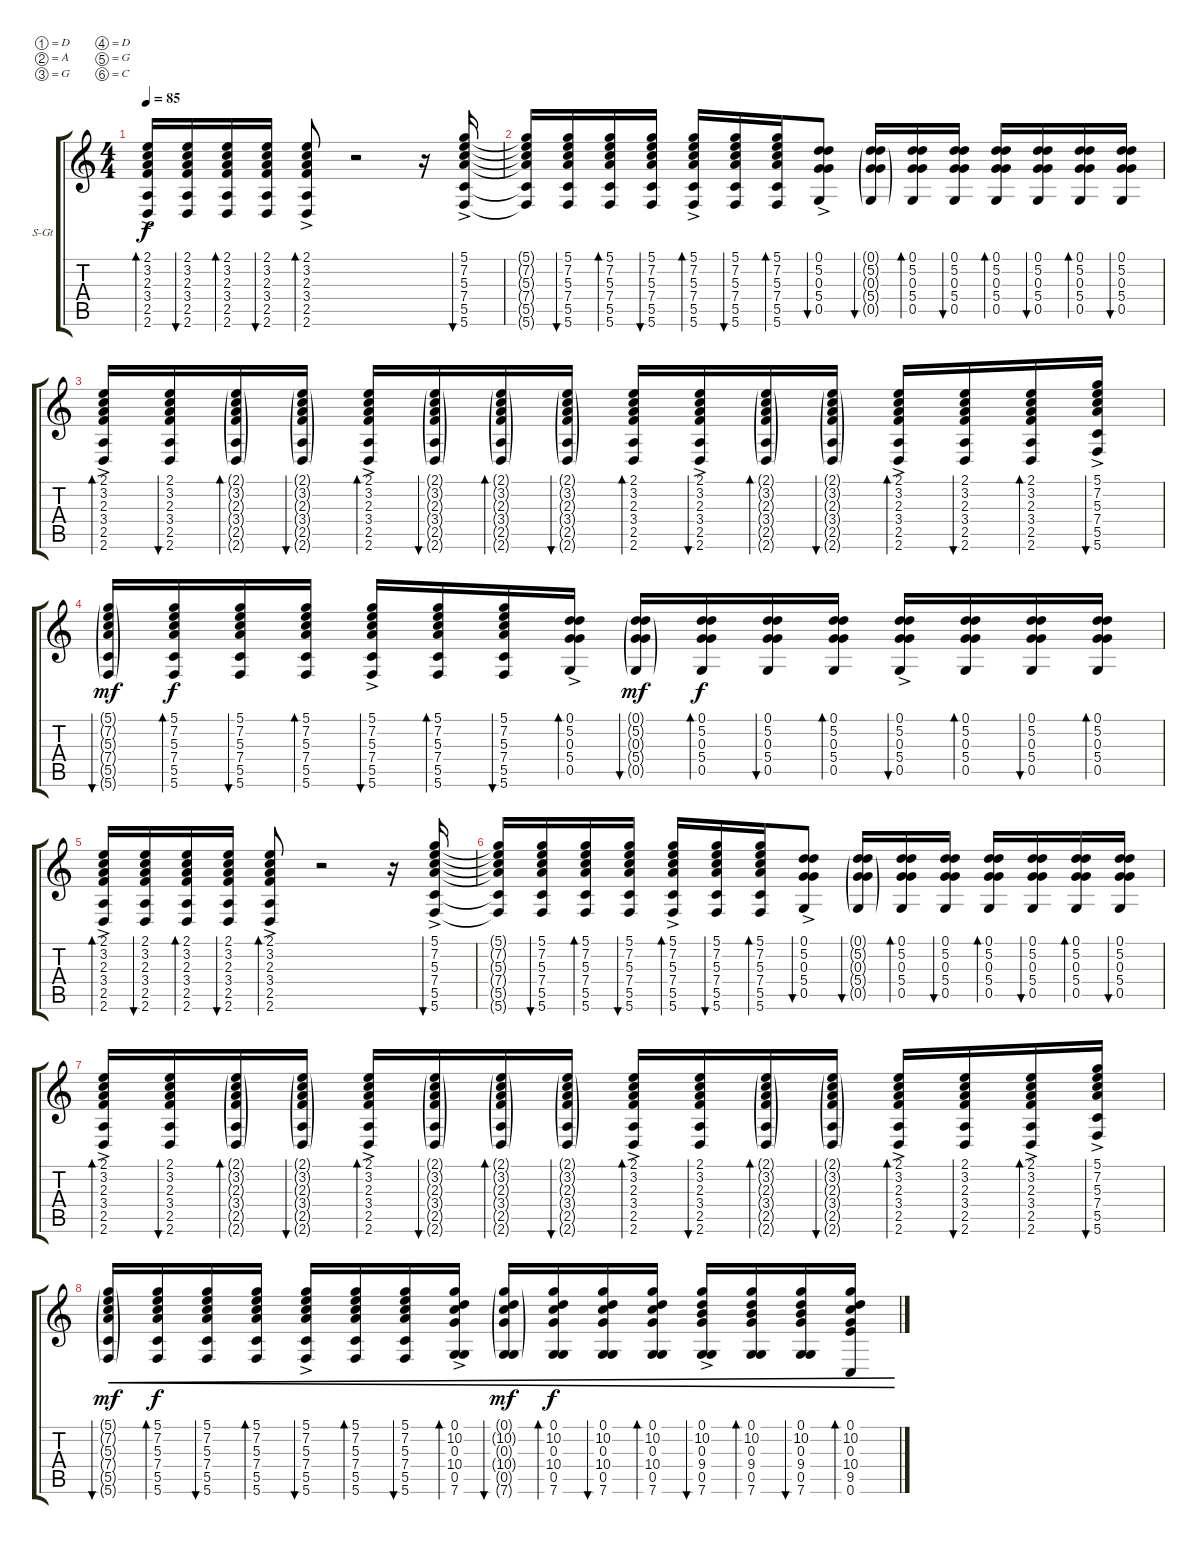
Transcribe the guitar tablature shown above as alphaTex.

\bracketExtendMode groupsimilarinstruments
\firstSystemTrackNameOrientation horizontal
\otherSystemsTrackNameOrientation horizontal
\track ("Piste 1" "S-Gt") {instrument acousticguitarsteel}
\staff {score tabs}
\tuning (D4 A3 G3 D3 G2 C2)
\ts (4 4)
\tempo 85
\clef g2
\ks c
(2.1{ac} 3.2{ac} 2.3{ac} 3.4{ac} 2.5{ac} 2.6{ac}).16{bd 30 dy f} (2.1 3.2 2.3 3.4 2.5 2.6).16{bu 30} (2.1 3.2 2.3 3.4 2.5 2.6).16{bd 30} (2.1 3.2 2.3 3.4 2.5 2.6).16{bu 30} (2.1{ac} 3.2{ac} 2.3{ac} 3.4{ac} 2.5{ac} 2.6{ac}).8{bd 30} r.2 r.16 (5.1{ac} 7.2{ac} 5.3{ac} 7.4{ac} 5.5{ac} 5.6{ac}).16{bu 30} |
(5.1{t} 7.2{t} 5.3{t} 7.4{t} 5.5{t} 5.6{t}).16 (5.1 7.2 5.3 7.4 5.5 5.6).16{bu 30} (5.1 7.2 5.3 7.4 5.5 5.6).16{bd 30} (5.1 7.2 5.3 7.4 5.5 5.6).16{bu 30} (5.1{ac} 7.2{ac} 5.3{ac} 7.4{ac} 5.5{ac} 5.6{ac}).16{bd 30} (5.1 7.2 5.3 7.4 5.5 5.6).16{bu 30} (5.1 7.2 5.3 7.4 5.5 5.6).16{bd 30} (0.1{ac} 5.2{ac} 0.3{ac} 5.4{ac} 0.5{ac}).8{bu 30} (0.1{g} 5.2{g} 0.3{g} 5.4{g} 0.5{g}).16{bu 30} (0.1 5.2 0.3 5.4 0.5).16{bd 30} (0.1 5.2 0.3 5.4 0.5).16{bu 30} (0.1 5.2 0.3 5.4 0.5).16{bd 30} (0.1 5.2 0.3 5.4 0.5).16{bu 30} (0.1 5.2 0.3 5.4 0.5).16{bd 30} (0.1 5.2 0.3 5.4 0.5).16{bu 30} |
(2.1{ac} 3.2{ac} 2.3{ac} 3.4{ac} 2.5{ac} 2.6{ac}).16{bd 30} (2.1 3.2 2.3 3.4 2.5 2.6).16{bu 30} (2.1{g} 3.2{g} 2.3{g} 3.4{g} 2.5{g} 2.6{g}).16{bd 30} (2.1{g} 3.2{g} 2.3{g} 3.4{g} 2.5{g} 2.6{g}).16{bu 30} (2.1{ac} 3.2{ac} 2.3{ac} 3.4{ac} 2.5{ac} 2.6{ac}).16{bd 30} (2.1{g} 3.2{g} 2.3{g} 3.4{g} 2.5{g} 2.6{g}).16{bu 30} (2.1{g} 3.2{g} 2.3{g} 3.4{g} 2.5{g} 2.6{g}).16{bd 30} (2.1{g} 3.2{g} 2.3{g} 3.4{g} 2.5{g} 2.6{g}).16{bu 30} (2.1 3.2 2.3 3.4 2.5 2.6).16{bd 30} (2.1{ac} 3.2{ac} 2.3{ac} 3.4{ac} 2.5{ac} 2.6{ac}).16{bu 30} (2.1{g} 3.2{g} 2.3{g} 3.4{g} 2.5{g} 2.6{g}).16{bd 30} (2.1{g} 3.2{g} 2.3{g} 3.4{g} 2.5{g} 2.6{g}).16{bu 30} (2.1{ac} 3.2{ac} 2.3{ac} 3.4{ac} 2.5{ac} 2.6{ac}).16{bd 30} (2.1 3.2 2.3 3.4 2.5 2.6).16{bu 30} (2.1 3.2 2.3 3.4 2.5 2.6).16{bd 30} (5.1{ac} 7.2{ac} 5.3{ac} 7.4{ac} 5.5{ac} 5.6{ac}).16{bu 30} |
(5.1{g} 7.2{g} 5.3{g} 7.4{g} 5.5{g} 5.6{g}).16{bu 30 dy mf} (5.1 7.2 5.3 7.4 5.5 5.6).16{bd 30 dy f} (5.1 7.2 5.3 7.4 5.5 5.6).16{bu 30} (5.1 7.2 5.3 7.4 5.5 5.6).16{bd 30} (5.1{ac} 7.2{ac} 5.3{ac} 7.4{ac} 5.5{ac} 5.6{ac}).16{bu 30} (5.1 7.2 5.3 7.4 5.5 5.6).16{bd 30} (5.1 7.2 5.3 7.4 5.5 5.6).16{bu 30} (0.1{ac} 5.2{ac} 0.3{ac} 5.4{ac} 0.5{ac}).16{bd 30} (0.1{g} 5.2{g} 0.3{g} 5.4{g} 0.5{g}).16{bu 30 dy mf} (0.1 5.2 0.3 5.4 0.5).16{bd 30 dy f} (0.1 5.2 0.3 5.4 0.5).16{bu 30} (0.1 5.2 0.3 5.4 0.5).16{bd 30} (0.1{ac} 5.2{ac} 0.3{ac} 5.4{ac} 0.5{ac}).16{bu 30} (0.1 5.2 0.3 5.4 0.5).16{bd 30} (0.1 5.2 0.3 5.4 0.5).16{bu 30} (0.1 5.2 0.3 5.4 0.5).16{bd 30} |
(2.1{ac} 3.2{ac} 2.3{ac} 3.4{ac} 2.5{ac} 2.6{ac}).16{bd 30} (2.1 3.2 2.3 3.4 2.5 2.6).16{bu 30} (2.1 3.2 2.3 3.4 2.5 2.6).16{bd 30} (2.1 3.2 2.3 3.4 2.5 2.6).16{bu 30} (2.1{ac} 3.2{ac} 2.3{ac} 3.4{ac} 2.5{ac} 2.6{ac}).8{bd 30} r.2 r.16 (5.1{ac} 7.2{ac} 5.3{ac} 7.4{ac} 5.5{ac} 5.6{ac}).16{bu 30} |
(5.1{t} 7.2{t} 5.3{t} 7.4{t} 5.5{t} 5.6{t}).16 (5.1 7.2 5.3 7.4 5.5 5.6).16{bu 30} (5.1 7.2 5.3 7.4 5.5 5.6).16{bd 30} (5.1 7.2 5.3 7.4 5.5 5.6).16{bu 30} (5.1{ac} 7.2{ac} 5.3{ac} 7.4{ac} 5.5{ac} 5.6{ac}).16{bd 30} (5.1 7.2 5.3 7.4 5.5 5.6).16{bu 30} (5.1 7.2 5.3 7.4 5.5 5.6).16{bd 30} (0.1{ac} 5.2{ac} 0.3{ac} 5.4{ac} 0.5{ac}).8{bu 30} (0.1{g} 5.2{g} 0.3{g} 5.4{g} 0.5{g}).16{bu 30} (0.1 5.2 0.3 5.4 0.5).16{bd 30} (0.1 5.2 0.3 5.4 0.5).16{bu 30} (0.1 5.2 0.3 5.4 0.5).16{bd 30} (0.1 5.2 0.3 5.4 0.5).16{bu 30} (0.1 5.2 0.3 5.4 0.5).16{bd 30} (0.1 5.2 0.3 5.4 0.5).16{bu 30} |
(2.1{ac} 3.2{ac} 2.3{ac} 3.4{ac} 2.5{ac} 2.6{ac}).16{bd 30} (2.1 3.2 2.3 3.4 2.5 2.6).16{bu 30} (2.1{g} 3.2{g} 2.3{g} 3.4{g} 2.5{g} 2.6{g}).16{bd 30} (2.1{g} 3.2{g} 2.3{g} 3.4{g} 2.5{g} 2.6{g}).16{bu 30} (2.1{ac} 3.2{ac} 2.3{ac} 3.4{ac} 2.5{ac} 2.6{ac}).16{bd 30} (2.1{g} 3.2{g} 2.3{g} 3.4{g} 2.5{g} 2.6{g}).16{bu 30} (2.1{g} 3.2{g} 2.3{g} 3.4{g} 2.5{g} 2.6{g}).16{bd 30} (2.1{g} 3.2{g} 2.3{g} 3.4{g} 2.5{g} 2.6{g}).16{bu 30} (2.1{ac} 3.2{ac} 2.3{ac} 3.4{ac} 2.5{ac} 2.6{ac}).16{bd 30} (2.1 3.2 2.3 3.4 2.5 2.6).16{bu 30} (2.1{g} 3.2{g} 2.3{g} 3.4{g} 2.5{g} 2.6{g}).16{bd 30} (2.1{g} 3.2{g} 2.3{g} 3.4{g} 2.5{g} 2.6{g}).16{bu 30} (2.1{ac} 3.2{ac} 2.3{ac} 3.4{ac} 2.5{ac} 2.6{ac}).16{bd 30} (2.1 3.2 2.3 3.4 2.5 2.6).16{bu 30} (2.1{ac} 3.2{ac} 2.3{ac} 3.4{ac} 2.5{ac} 2.6{ac}).16{bd 30} (5.1{ac} 7.2{ac} 5.3{ac} 7.4{ac} 5.5{ac} 5.6{ac}).16{bu 30} |
(5.1{g} 7.2{g} 5.3{g} 7.4{g} 5.5{g} 5.6{g}).16{bu 30 cre dy mf} (5.1 7.2 5.3 7.4 5.5 5.6).16{bd 30 cre dy f} (5.1 7.2 5.3 7.4 5.5 5.6).16{bu 30 cre} (5.1 7.2 5.3 7.4 5.5 5.6).16{bd 30 cre} (5.1{ac} 7.2{ac} 5.3{ac} 7.4{ac} 5.5{ac} 5.6{ac}).16{bu 30 cre} (5.1 7.2 5.3 7.4 5.5 5.6).16{bd 30 cre} (5.1 7.2 5.3 7.4 5.5 5.6).16{bu 30 cre} (0.1{ac} 10.2{ac} 0.3{ac} 10.4{ac} 0.5{ac} 7.6{ac}).16{bd 30 cre} (0.1{g} 10.2{g} 0.3{g} 10.4{g} 0.5{g} 7.6{g}).16{bu 30 cre dy mf} (0.1 10.2 0.3 10.4 0.5 7.6).16{bd 30 cre dy f} (0.1 10.2 0.3 10.4 0.5 7.6).16{bu 30 cre} (0.1 10.2 0.3 10.4 0.5 7.6).16{bd 30 cre} (0.1{ac} 10.2{ac} 0.3{ac} 9.4{ac} 0.5{ac} 7.6{ac}).16{bu 30 cre} (0.1 10.2 0.3 9.4 0.5 7.6).16{bd 30 cre} (0.1 10.2 0.3 9.4 0.5 7.6).16{bu 30 cre} (0.1 10.2 0.3 10.4 9.5 0.6).16{bd 30 cre}
